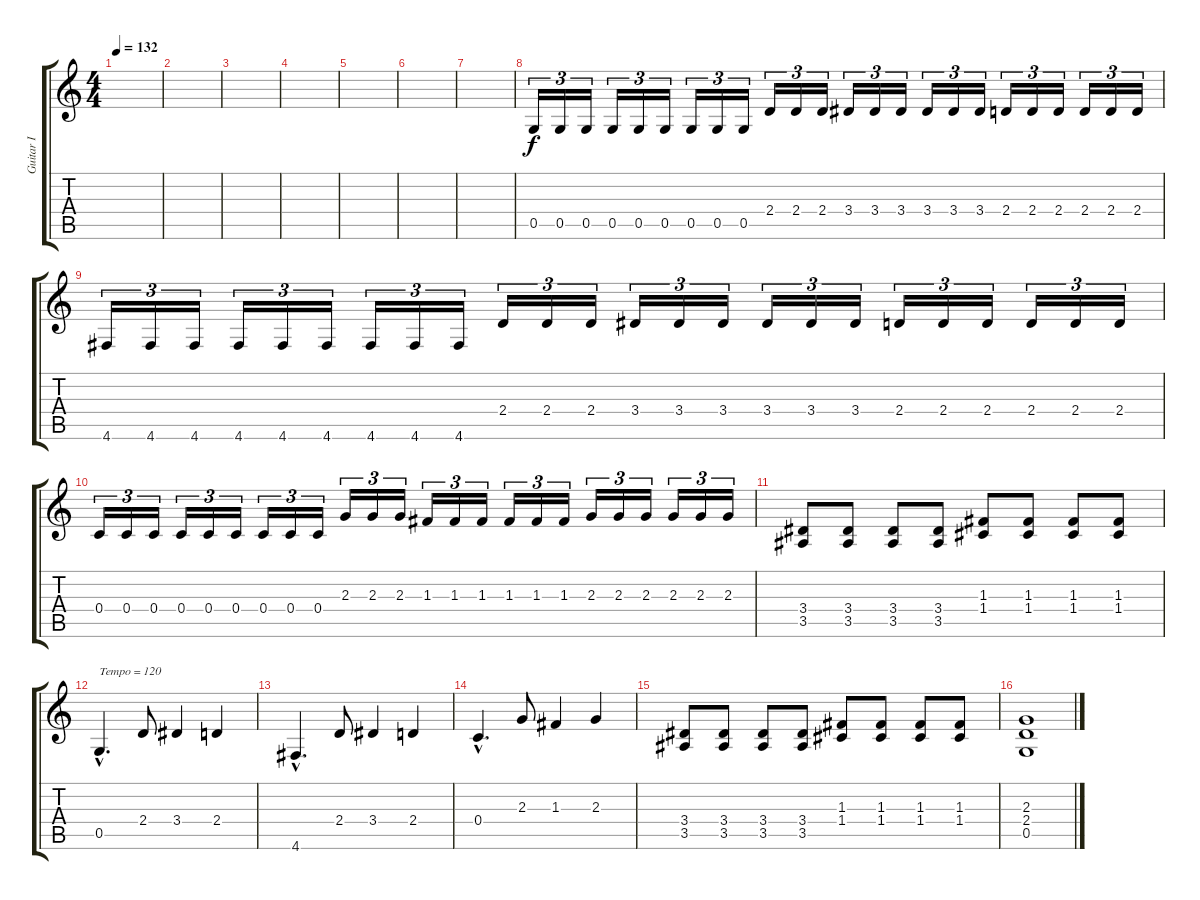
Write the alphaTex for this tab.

\track ("Guitar I" "Guitar I") {instrument distortionguitar}
\staff {score tabs}
\tuning (D4 A3 F3 C3 G2 D2) {hide}
\ts (4 4)
\tempo 132
\clef g2
\ks c
|
|
|
|
|
|
|
0.5.16{tu (3 2)} 0.5.16{tu (3 2)} 0.5.16{tu (3 2)} 0.5.16{tu (3 2)} 0.5.16{tu (3 2)} 0.5.16{tu (3 2)} 0.5.16{tu (3 2)} 0.5.16{tu (3 2)} 0.5.16{tu (3 2)} 2.4.16{tu (3 2)} 2.4.16{tu (3 2)} 2.4.16{tu (3 2)} 3.4.16{tu (3 2)} 3.4.16{tu (3 2)} 3.4.16{tu (3 2)} 3.4.16{tu (3 2)} 3.4.16{tu (3 2)} 3.4.16{tu (3 2)} 2.4.16{tu (3 2)} 2.4.16{tu (3 2)} 2.4.16{tu (3 2)} 2.4.16{tu (3 2)} 2.4.16{tu (3 2)} 2.4.16{tu (3 2)} |
4.6.16{tu (3 2)} 4.6.16{tu (3 2)} 4.6.16{tu (3 2)} 4.6.16{tu (3 2)} 4.6.16{tu (3 2)} 4.6.16{tu (3 2)} 4.6.16{tu (3 2)} 4.6.16{tu (3 2)} 4.6.16{tu (3 2)} 2.4.16{tu (3 2)} 2.4.16{tu (3 2)} 2.4.16{tu (3 2)} 3.4.16{tu (3 2)} 3.4.16{tu (3 2)} 3.4.16{tu (3 2)} 3.4.16{tu (3 2)} 3.4.16{tu (3 2)} 3.4.16{tu (3 2)} 2.4.16{tu (3 2)} 2.4.16{tu (3 2)} 2.4.16{tu (3 2)} 2.4.16{tu (3 2)} 2.4.16{tu (3 2)} 2.4.16{tu (3 2)} |
0.4.16{tu (3 2)} 0.4.16{tu (3 2)} 0.4.16{tu (3 2)} 0.4.16{tu (3 2)} 0.4.16{tu (3 2)} 0.4.16{tu (3 2)} 0.4.16{tu (3 2)} 0.4.16{tu (3 2)} 0.4.16{tu (3 2)} 2.3.16{tu (3 2)} 2.3.16{tu (3 2)} 2.3.16{tu (3 2)} 1.3.16{tu (3 2)} 1.3.16{tu (3 2)} 1.3.16{tu (3 2)} 1.3.16{tu (3 2)} 1.3.16{tu (3 2)} 1.3.16{tu (3 2)} 2.3.16{tu (3 2)} 2.3.16{tu (3 2)} 2.3.16{tu (3 2)} 2.3.16{tu (3 2)} 2.3.16{tu (3 2)} 2.3.16{tu (3 2)} |
(3.4 3.5).8 (3.4 3.5).8 (3.4 3.5).8 (3.4 3.5).8 (1.3 1.4).8 (1.3 1.4).8 (1.3 1.4).8 (1.3 1.4).8 |
0.5{hac}.4{d txt "Tempo = 120"} 2.4.8 3.4.4 2.4.4 |
4.6{hac}.4{d} 2.4.8 3.4.4 2.4.4 |
0.4{hac}.4{d} 2.3.8 1.3.4 2.3.4 |
(3.4 3.5).8 (3.4 3.5).8 (3.4 3.5).8 (3.4 3.5).8 (1.3 1.4).8 (1.3 1.4).8 (1.3 1.4).8 (1.3 1.4).8 |
(2.3 2.4 0.5).1
